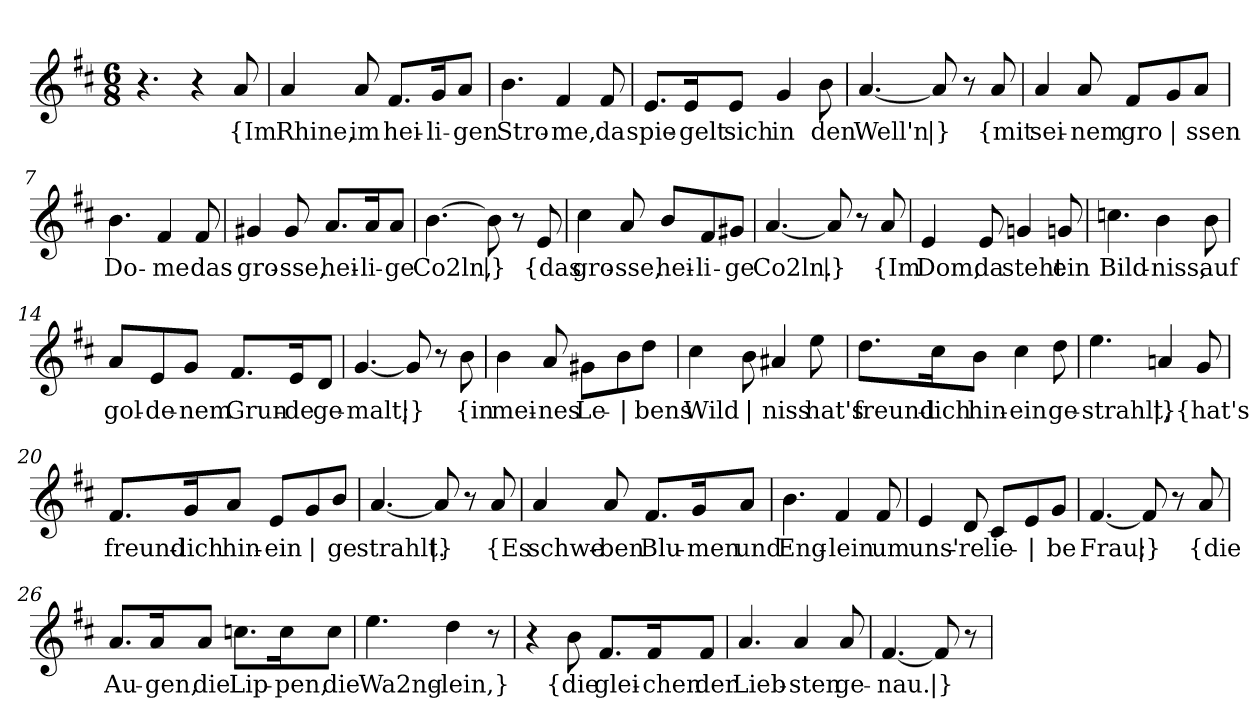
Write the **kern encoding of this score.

**kern	**text
*part1	*part1
*staff1	*staff1
*clefG2	*
*k[f#c#]	*
*M6/8	*
=1	=1
4.r	.
4r	.
!	!LO:LY:b
8a/	{Im
=2	=2
!	!LO:LY:b
4a/	Rhine,
!	!LO:LY:b
8a/	im
!	!LO:LY:b
8.f#/L	hei-
!	!LO:LY:b
16g/K	-li-
!	!LO:LY:b
8a/J	-gen
=3	=3
!	!LO:LY:b
4.b\	Stro-
!	!LO:LY:b
4f#/	-me,
!	!LO:LY:b
8f#/	da
=4	=4
!	!LO:LY:b
8.e/L	spie-
!	!LO:LY:b
16e/K	-gelt
!	!LO:LY:b
8e/J	sich
!	!LO:LY:b
4g/	in
!	!LO:LY:b
8b\	den
=5	=5
!	!LO:LY:b
[4.a/	Well'n
!	!LO:LY:b
8a/]	|}
8r	.
!	!LO:LY:b
8a/	{mit
!!LO:LB:g=z
=6	=6
!	!LO:LY:b
4a/	sei-
!	!LO:LY:b
8a/	-nem
!	!LO:LY:b
8f#/L	gro
!	!LO:LY:b
8g/	|
!	!LO:LY:b
8a/J	-ssen
=7	=7
!	!LO:LY:b
4.b\	Do-
!	!LO:LY:b
4f#/	-me
!	!LO:LY:b
8f#/	das
=8	=8
!	!LO:LY:b
4g#X/	gro-
!	!LO:LY:b
8g#/	-sse,
!	!LO:LY:b
8.a/L	hei-
!	!LO:LY:b
16a/K	-li-
!	!LO:LY:b
8a/J	-ge
=9	=9
!	!LO:LY:b
[4.b\	Co2ln,
!	!LO:LY:b
8b\]	|}
8r	.
!	!LO:LY:b
8e/	{das
=10	=10
!	!LO:LY:b
4cc#\	gro-
!	!LO:LY:b
8a/	-sse,
!	!LO:LY:b
8b/L	hei-
!	!LO:LY:b
8f#/	-li-
!	!LO:LY:b
8g#X/J	-ge
!!LO:LB:g=z
=11	=11
!	!LO:LY:b
[4.a/	Co2ln.
!	!LO:LY:b
8a/]	|}
8r	.
!	!LO:LY:b
8a/	{Im
=12	=12
!	!LO:LY:b
4e/	Dom,
!	!LO:LY:b
8e/	da
!	!LO:LY:b
4gn/	steht
!	!LO:LY:b
8gn/	ein
=13	=13
!	!LO:LY:b
4.ccn\	Bild-
!	!LO:LY:b
4b\	-niss,
!	!LO:LY:b
8b\	auf
=14	=14
!	!LO:LY:b
8a/L	gol-
!	!LO:LY:b
8e/	-de-
!	!LO:LY:b
8g/J	-nem
!	!LO:LY:b
8.f#/L	Grun-
!	!LO:LY:b
16e/K	-de
!	!LO:LY:b
8d/J	ge-
=15	=15
!	!LO:LY:b
[4.g/	-malt;
!	!LO:LY:b
8g/]	|}
8r	.
!	!LO:LY:b
8b\	{in
!!LO:LB:g=z
=16	=16
!	!LO:LY:b
4b\	mei-
!	!LO:LY:b
8a/	-nes
!	!LO:LY:b
8g#X\L	Le-
!	!LO:LY:b
8b\	|
!	!LO:LY:b
8dd\J	-bens
=17	=17
!	!LO:LY:b
4cc#\	Wild
!	!LO:LY:b
8b\	|
!	!LO:LY:b
4a#X/	-niss
!	!LO:LY:b
8ee\	hat's
=18	=18
!	!LO:LY:b
8.dd\L	freund-
!	!LO:LY:b
16cc#\K	-lich
!	!LO:LY:b
8b\J	hin-
!	!LO:LY:b
4cc#\	-ein
!	!LO:LY:b
8dd\	ge-
=19	=19
!	!LO:LY:b
4.ee\	-strahlt,
!	!LO:LY:b
4an/	|}
!	!LO:LY:b
8g/	{hat's
!!LO:LB:g=z
=20	=20
!	!LO:LY:b
8.f#/L	freund-
!	!LO:LY:b
16g/K	-lich
!	!LO:LY:b
8a/J	hin-
!	!LO:LY:b
8e/L	-ein
!	!LO:LY:b
8g/	|
!	!LO:LY:b
8b/J	ge
=21	=21
!	!LO:LY:b
[4.a/	strahlt.
!	!LO:LY:b
8a/]	|}
8r	.
!	!LO:LY:b
8a/	{Es
=22	=22
!	!LO:LY:b
4a/	schwe-
!	!LO:LY:b
8a/	-ben
!	!LO:LY:b
8.f#/L	Blu-
!	!LO:LY:b
16g/K	-men
!	!LO:LY:b
8a/J	und
=23	=23
!	!LO:LY:b
4.b\	Eng-
!	!LO:LY:b
4f#/	-lein
!	!LO:LY:b
8f#/	um
=24	=24
!	!LO:LY:b
4e/	uns'-
!	!LO:LY:b
8d/	-re
!	!LO:LY:b
8c#/L	lie-
!	!LO:LY:b
8e/	|
!	!LO:LY:b
8g/J	-be
!!LO:LB:g=z
=25	=25
!	!LO:LY:b
[4.f#/	Frau;
!	!LO:LY:b
8f#/]	|}
8r	.
!	!LO:LY:b
8a/	{die
=26	=26
!	!LO:LY:b
8.a/L	Au-
!	!LO:LY:b
16a/K	-gen,
!	!LO:LY:b
8a/J	die
!	!LO:LY:b
8.ccn\L	Lip-
!	!LO:LY:b
16cc\K	-pen,
!	!LO:LY:b
8cc\J	die
=27	=27
!	!LO:LY:b
4.ee\	Wa2ng-
!	!LO:LY:b
4dd\	lein,}
8r	.
=28	=28
4r	.
!	!LO:LY:b
8b\	{die
!	!LO:LY:b
8.f#/L	glei-
!	!LO:LY:b
16f#/K	-chen
!	!LO:LY:b
8f#/J	der
=29	=29
!	!LO:LY:b
4.a/	Lieb-
!	!LO:LY:b
4a/	-sten
!	!LO:LY:b
8a/	ge-
!!LO:LB:g=z
=30	=30
!	!LO:LY:b
[4.f#/	-nau.
!	!LO:LY:b
8f#/]	|}
8r	.
=	=
*-	*-
